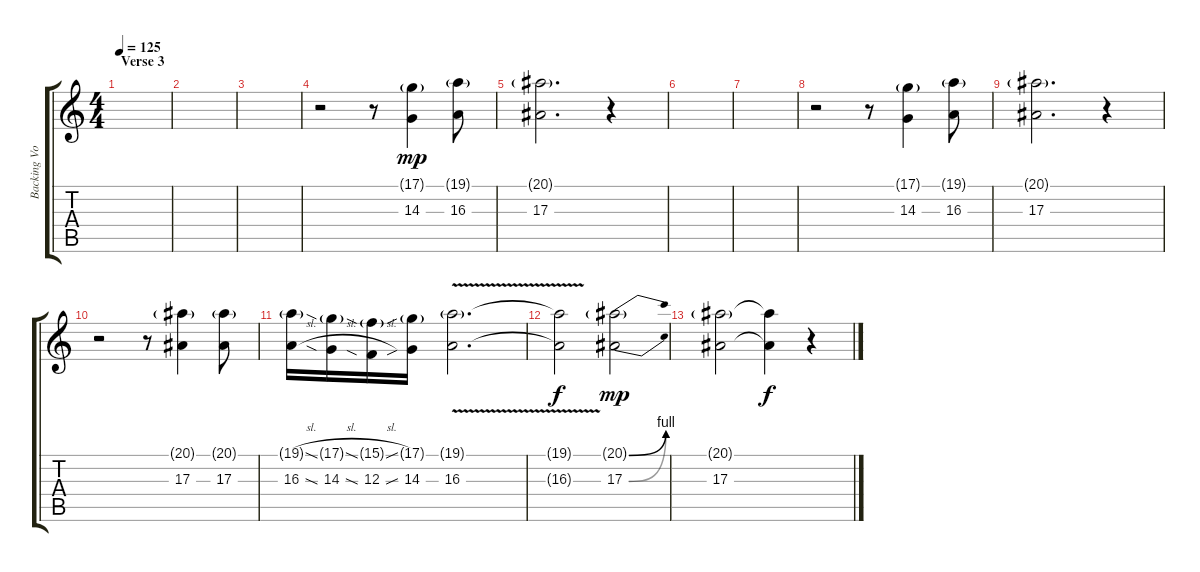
\track ("Backing Vocals" "Backing Vo") {instrument lead2sawtooth}
\staff {score tabs}
\tuning (D4 A3 F3 C3 G2 D2) {hide}
\ts (4 4)
\section ("" "Verse 3")
\tempo 125
\clef g2
\ks c
|
|
|
r.2{volume 11} r.8 (17.1{g} 14.3).4{dy mp} (19.1{g} 16.3).8 |
(20.1{g} 17.3).2{d} r.4 |
|
|
r.2 r.8 (17.1{g} 14.3).4 (19.1{g} 16.3).8 |
(20.1{g} 17.3).2{d} r.4 |
r.2 r.8 (20.1{g} 17.3).4 (20.1{g} 17.3).8 |
(19.1{sl g} 16.3{sl}).16 (17.1{sl g} 14.3{sl}).16 (15.1{sl g} 12.3{sl}).16 (17.1{g} 14.3).16 (19.1{g} 16.3{v}).2{d} |
(19.1{t} 16.3{t}).2{dy f} (20.1{be (bend 0 0 60 4) g} 17.3{be (bend 0 0 60 4)}).2{dy mp} |
(20.1{g} 17.3).2 (20.1{t} 17.3{t}).4{dy f} r.4
